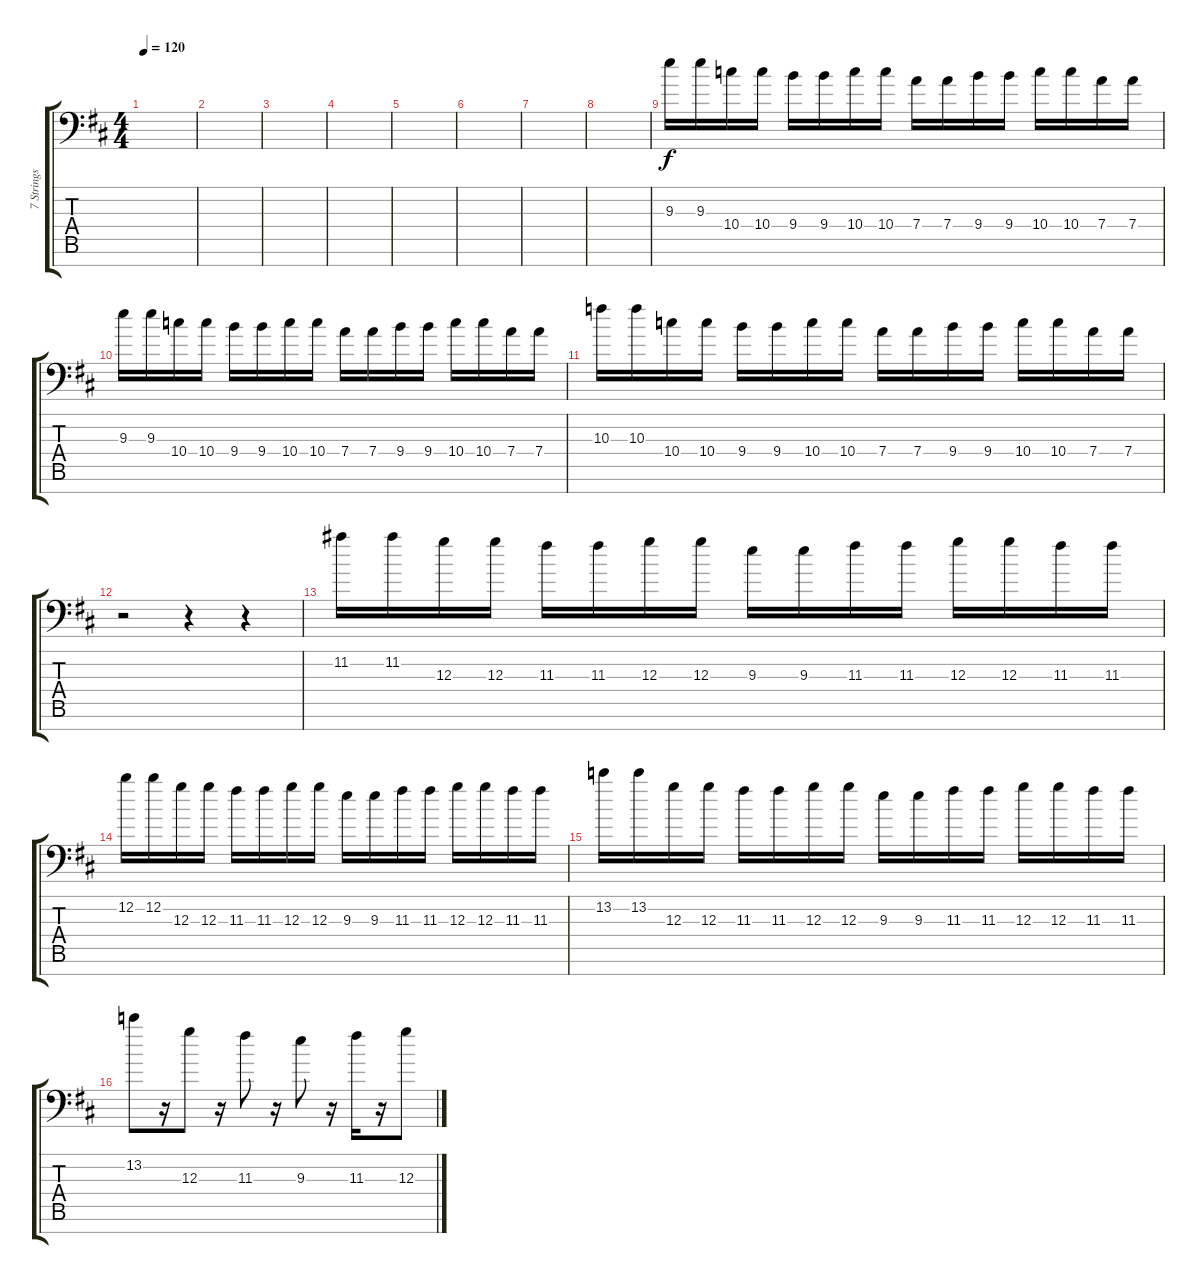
\track ("7 Strings ElectricGuitar AEADGBE Tuning" "7 Strings ") {instrument distortionguitar}
\staff {score tabs}
\tuning (E4 B3 G3 D3 A2 E2 A1) {hide}
\ts (4 4)
\tempo 120
\clef f4
\ks d
|
|
|
|
|
|
|
|
9.3.16{volume 6} 9.3.16 10.4.16 10.4.16 9.4.16 9.4.16 10.4.16 10.4.16 7.4.16 7.4.16 9.4.16 9.4.16 10.4.16 10.4.16 7.4.16 7.4.16 |
9.3.16{volume 6} 9.3.16 10.4.16 10.4.16 9.4.16 9.4.16 10.4.16 10.4.16 7.4.16 7.4.16 9.4.16 9.4.16 10.4.16 10.4.16 7.4.16 7.4.16 |
10.3.16 10.3.16 10.4.16 10.4.16 9.4.16 9.4.16 10.4.16 10.4.16 7.4.16 7.4.16 9.4.16 9.4.16 10.4.16 10.4.16 7.4.16 7.4.16 |
r.2 r.4 r.4 |
11.2.16 11.2.16 12.3.16 12.3.16 11.3.16 11.3.16 12.3.16 12.3.16 9.3.16 9.3.16 11.3.16 11.3.16 12.3.16 12.3.16 11.3.16 11.3.16 |
12.2.16 12.2.16 12.3.16 12.3.16 11.3.16 11.3.16 12.3.16 12.3.16 9.3.16 9.3.16 11.3.16 11.3.16 12.3.16 12.3.16 11.3.16 11.3.16 |
13.2.16 13.2.16 12.3.16 12.3.16 11.3.16 11.3.16 12.3.16 12.3.16 9.3.16 9.3.16 11.3.16 11.3.16 12.3.16 12.3.16 11.3.16 11.3.16 |
13.2.8 r.16 12.3.8 r.16 11.3.8 r.16 9.3.8 r.16 11.3.16 r.16 12.3.8
